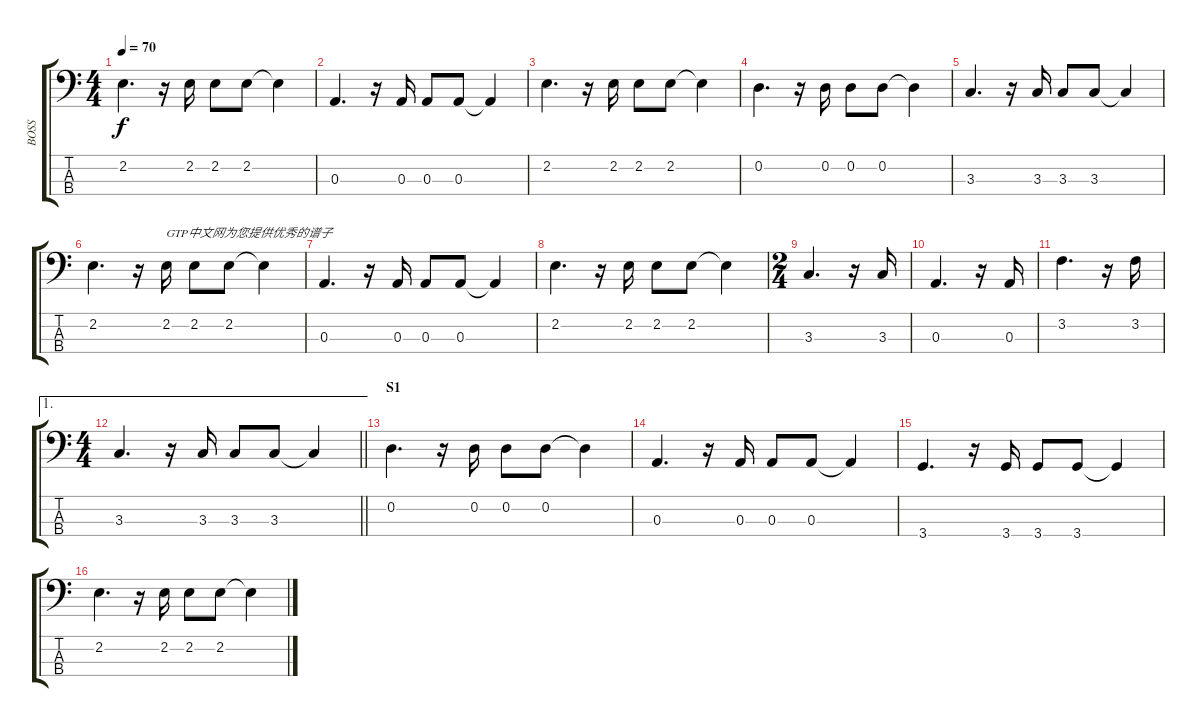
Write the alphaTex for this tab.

\track ("BOSS" "BOSS") {instrument electricbassfinger}
\staff {score tabs}
\tuning (G2 D2 A1 E1) {hide}
\ts (4 4)
\tempo 70
\clef f4
\ks c
2.2.4{d dy f} r.16 2.2.16 2.2.8 2.2.8 2.2{t}.4 |
0.3.4{d} r.16 0.3.16 0.3.8 0.3.8 0.3{t}.4 |
2.2.4{d} r.16 2.2.16 2.2.8 2.2.8 2.2{t}.4 |
0.2.4{d} r.16 0.2.16 0.2.8 0.2.8 0.2{t}.4 |
3.3.4{d} r.16 3.3.16 3.3.8 3.3.8 3.3{t}.4 |
2.2.4{d} r.16 2.2.16{txt "GTP中文网为您提供优秀的谱子"} 2.2.8 2.2.8 2.2{t}.4 |
0.3.4{d} r.16 0.3.16 0.3.8 0.3.8 0.3{t}.4 |
2.2.4{d} r.16 2.2.16 2.2.8 2.2.8 2.2{t}.4 |
\ts (2 4)
3.3.4{d} r.16 3.3.16 |
0.3.4{d} r.16 0.3.16 |
3.2.4{d} r.16 3.2.16 |
\ae 1
\ts (4 4)
\barLineRight lightlight
3.3.4{d} r.16 3.3.16 3.3.8 3.3.8 3.3{t}.4 |
\section ("" "S1")
0.2.4{d} r.16 0.2.16 0.2.8 0.2.8 0.2{t}.4 |
0.3.4{d} r.16 0.3.16 0.3.8 0.3.8 0.3{t}.4 |
3.4.4{d} r.16 3.4.16 3.4.8 3.4.8 3.4{t}.4 |
2.2.4{d} r.16 2.2.16 2.2.8 2.2.8 2.2{t}.4
